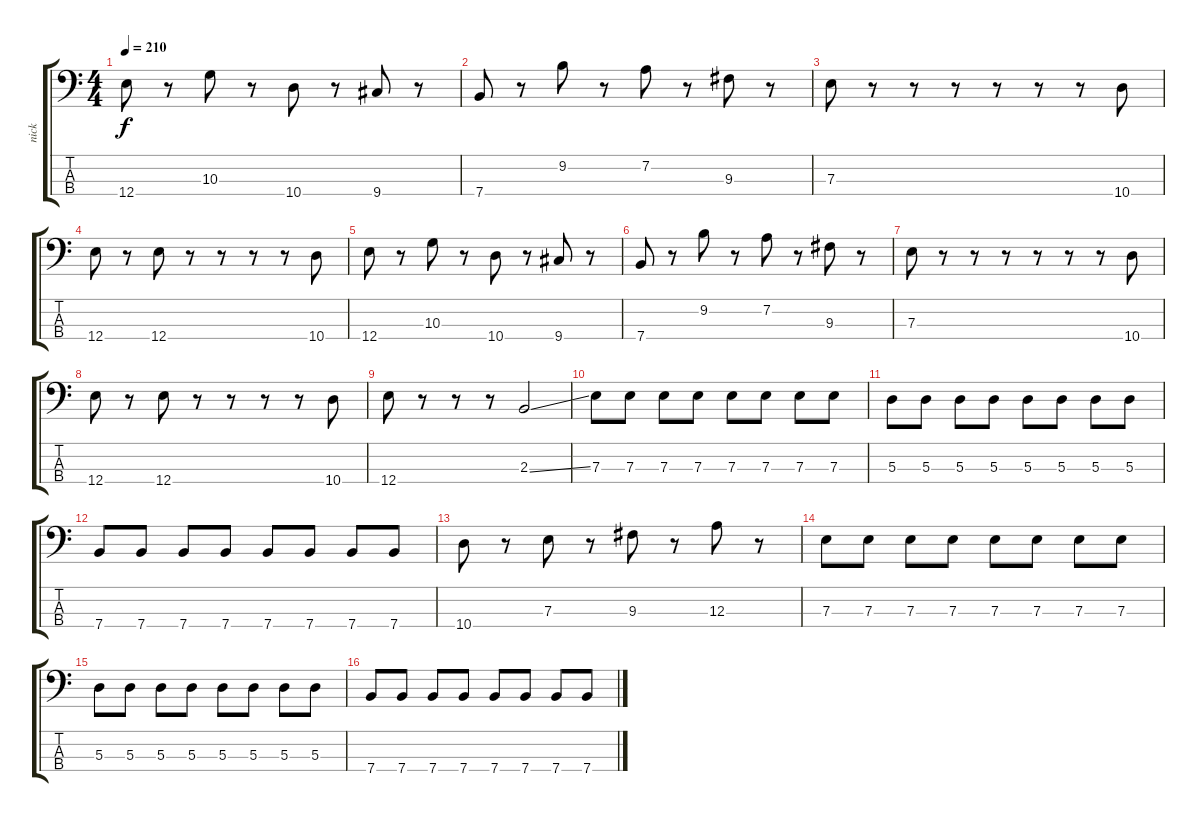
\track ("nick" "nick") {instrument electricbassfinger}
\staff {score tabs}
\tuning (G2 D2 A1 E1) {hide}
\ts (4 4)
\tempo 210
\clef f4
\ks c
12.4.8{dy f} r.8 10.3.8 r.8 10.4.8 r.8 9.4.8 r.8 |
7.4.8 r.8 9.2.8 r.8 7.2.8 r.8 9.3.8 r.8 |
7.3.8 r.8 r.8 r.8 r.8 r.8 r.8 10.4.8 |
12.4.8 r.8 12.4.8 r.8 r.8 r.8 r.8 10.4.8 |
12.4.8 r.8 10.3.8 r.8 10.4.8 r.8 9.4.8 r.8 |
7.4.8 r.8 9.2.8 r.8 7.2.8 r.8 9.3.8 r.8 |
7.3.8 r.8 r.8 r.8 r.8 r.8 r.8 10.4.8 |
12.4.8 r.8 12.4.8 r.8 r.8 r.8 r.8 10.4.8 |
12.4.8 r.8 r.8 r.8 2.3{ss}.2 |
7.3.8 7.3.8 7.3.8 7.3.8 7.3.8 7.3.8 7.3.8 7.3.8 |
5.3.8 5.3.8 5.3.8 5.3.8 5.3.8 5.3.8 5.3.8 5.3.8 |
7.4.8 7.4.8 7.4.8 7.4.8 7.4.8 7.4.8 7.4.8 7.4.8 |
10.4.8 r.8 7.3.8 r.8 9.3.8 r.8 12.3.8 r.8 |
7.3.8 7.3.8 7.3.8 7.3.8 7.3.8 7.3.8 7.3.8 7.3.8 |
5.3.8 5.3.8 5.3.8 5.3.8 5.3.8 5.3.8 5.3.8 5.3.8 |
7.4.8 7.4.8 7.4.8 7.4.8 7.4.8 7.4.8 7.4.8 7.4.8
